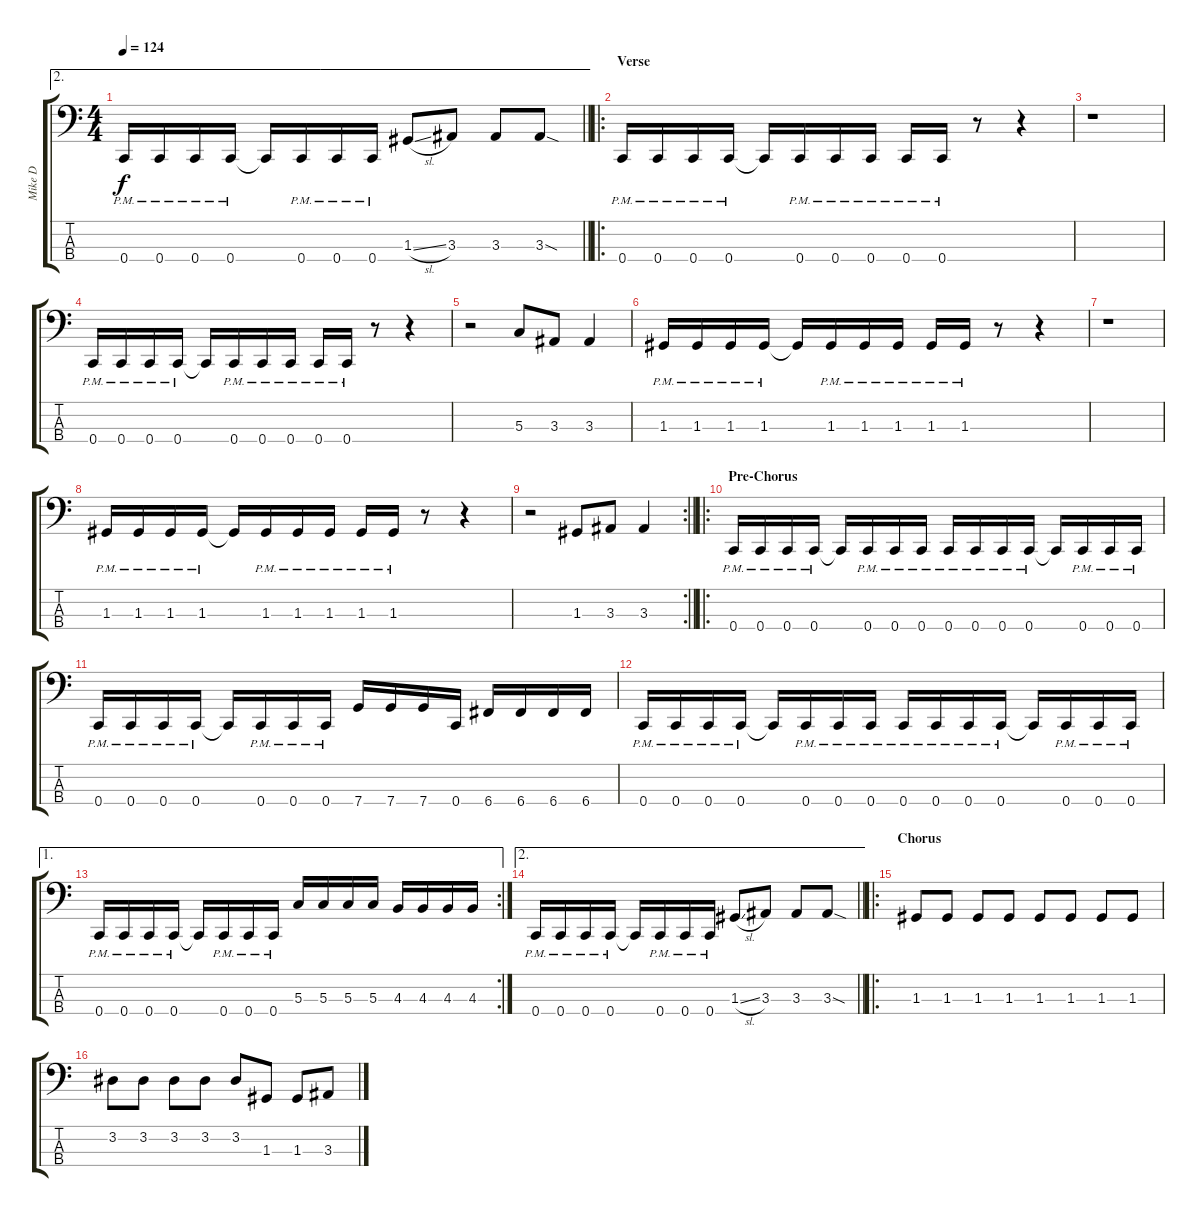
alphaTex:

\track ("Mike D" "Mike D") {instrument electricbasspick}
\staff {score tabs}
\tuning (F2 C2 G1 C1) {hide}
\ae 2
\ts (4 4)
\tempo 124
\clef f4
\barLineRight lightlight
\ks c
0.4{pm}.16{dy f} 0.4{pm}.16 0.4{pm}.16 0.4{pm}.16 0.4{t}.16 0.4{pm}.16 0.4{pm}.16 0.4{pm}.16 1.3{sl}.8 3.3.8 3.3.8 3.3{sod}.8 |
\ro
\section ("" "Verse")
0.4{pm}.16 0.4{pm}.16 0.4{pm}.16 0.4{pm}.16 0.4{t}.16 0.4{pm}.16 0.4{pm}.16 0.4{pm}.16 0.4{pm}.16 0.4{pm}.16 r.8 r.4 |
r.1 |
0.4{pm}.16 0.4{pm}.16 0.4{pm}.16 0.4{pm}.16 0.4{t}.16 0.4{pm}.16 0.4{pm}.16 0.4{pm}.16 0.4{pm}.16 0.4{pm}.16 r.8 r.4 |
r.2 5.3.8 3.3.8 3.3.4 |
1.3{pm}.16 1.3{pm}.16 1.3{pm}.16 1.3{pm}.16 1.3{t}.16 1.3{pm}.16 1.3{pm}.16 1.3{pm}.16 1.3{pm}.16 1.3{pm}.16 r.8 r.4 |
r.1 |
1.3{pm}.16 1.3{pm}.16 1.3{pm}.16 1.3{pm}.16 1.3{t}.16 1.3{pm}.16 1.3{pm}.16 1.3{pm}.16 1.3{pm}.16 1.3{pm}.16 r.8 r.4 |
\rc 2
\barLineRight lightlight
r.2 1.3.8 3.3.8 3.3.4 |
\ro
\section ("" "Pre-Chorus")
0.4{pm}.16 0.4{pm}.16 0.4{pm}.16 0.4{pm}.16 0.4{t}.16 0.4{pm}.16 0.4{pm}.16 0.4{pm}.16 0.4{pm}.16 0.4{pm}.16 0.4{pm}.16 0.4{pm}.16 0.4{t}.16 0.4{pm}.16 0.4{pm}.16 0.4{pm}.16 |
0.4{pm}.16 0.4{pm}.16 0.4{pm}.16 0.4{pm}.16 0.4{t}.16 0.4{pm}.16 0.4{pm}.16 0.4{pm}.16 7.4.16 7.4.16 7.4.16 0.4.16 6.4.16 6.4.16 6.4.16 6.4.16 |
0.4{pm}.16 0.4{pm}.16 0.4{pm}.16 0.4{pm}.16 0.4{t}.16 0.4{pm}.16 0.4{pm}.16 0.4{pm}.16 0.4{pm}.16 0.4{pm}.16 0.4{pm}.16 0.4{pm}.16 0.4{t}.16 0.4{pm}.16 0.4{pm}.16 0.4{pm}.16 |
\ae 1
\rc 2
0.4{pm}.16 0.4{pm}.16 0.4{pm}.16 0.4{pm}.16 0.4{t}.16 0.4{pm}.16 0.4{pm}.16 0.4{pm}.16 5.3.16 5.3.16 5.3.16 5.3.16 4.3.16 4.3.16 4.3.16 4.3.16 |
\ae 2
\barLineRight lightlight
0.4{pm}.16 0.4{pm}.16 0.4{pm}.16 0.4{pm}.16 0.4{t}.16 0.4{pm}.16 0.4{pm}.16 0.4{pm}.16 1.3{sl}.8 3.3.8 3.3.8 3.3{sod}.8 |
\ro
\section ("" "Chorus")
1.3.8 1.3.8 1.3.8 1.3.8 1.3.8 1.3.8 1.3.8 1.3.8 |
3.2.8 3.2.8 3.2.8 3.2.8 3.2.8 1.3.8 1.3.8 3.3.8
